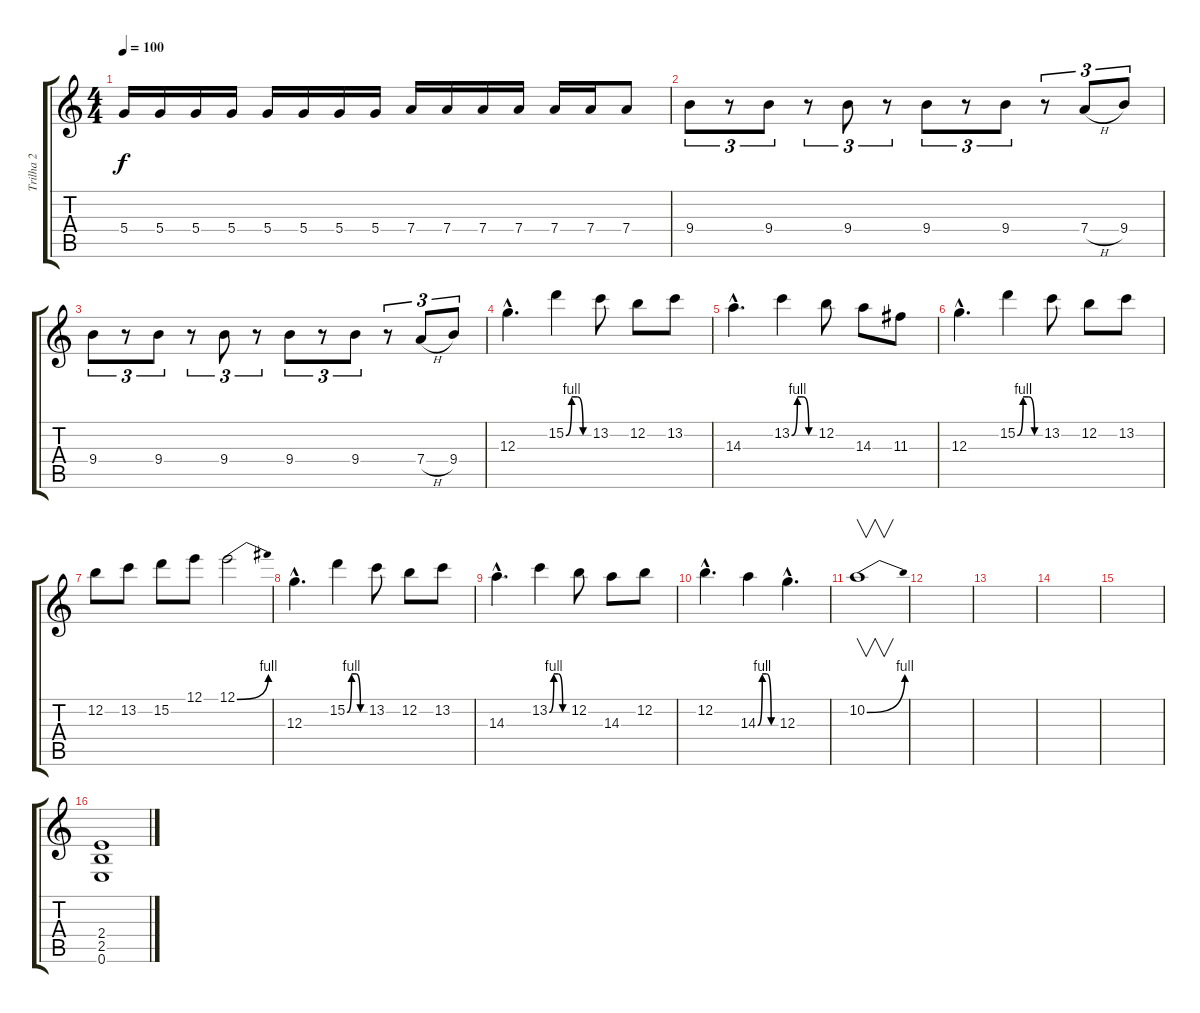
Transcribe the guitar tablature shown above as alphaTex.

\track ("Trilha 2" "Trilha 2") {instrument distortionguitar}
\staff {score tabs}
\tuning (E4 B3 G3 D3 A2 E2) {hide}
\ts (4 4)
\tempo 100
\clef g2
\ks c
5.4.16{dy f} 5.4.16 5.4.16 5.4.16 5.4.16 5.4.16 5.4.16 5.4.16 7.4.16 7.4.16 7.4.16 7.4.16 7.4.16 7.4.16 7.4.8 |
9.4.8{tu (3 2)} r.8{tu (3 2)} 9.4.8{tu (3 2)} r.8{tu (3 2)} 9.4.8{tu (3 2)} r.8{tu (3 2)} 9.4.8{tu (3 2)} r.8{tu (3 2)} 9.4.8{tu (3 2)} r.8{tu (3 2)} 7.4{h}.8{tu (3 2)} 9.4.8{tu (3 2)} |
9.4.8{tu (3 2)} r.8{tu (3 2)} 9.4.8{tu (3 2)} r.8{tu (3 2)} 9.4.8{tu (3 2)} r.8{tu (3 2)} 9.4.8{tu (3 2)} r.8{tu (3 2)} 9.4.8{tu (3 2)} r.8{tu (3 2)} 7.4{h}.8{tu (3 2)} 9.4.8{tu (3 2)} |
12.3{hac}.4{d} 15.2{be (custom 0 0 15 4 30 4 45 0 60 0)}.4 13.2.8 12.2.8 13.2.8 |
14.3{hac}.4{d} 13.2{be (custom 0 0 15 4 30 4 45 0 60 0)}.4 12.2.8 14.3.8 11.3.8 |
12.3{hac}.4{d} 15.2{be (custom 0 0 15 4 30 4 45 0 60 0)}.4 13.2.8 12.2.8 13.2.8 |
12.2.8 13.2.8 15.2.8 12.1.8 12.1{be (bend 0 0 60 4)}.2 |
12.3{hac}.4{d} 15.2{be (custom 0 0 15 4 30 4 45 0 60 0)}.4 13.2.8 12.2.8 13.2.8 |
14.3{hac}.4{d} 13.2{be (custom 0 0 15 4 30 4 45 0 60 0)}.4 12.2.8 14.3.8 12.2.8 |
12.2{hac}.4{d} 14.3{be (custom 0 0 15 4 30 4 45 0 60 0)}.4 12.3{hac}.4{d} |
10.2{be (bend 0 0 60 4)}.1{v} |
|
|
|
|
(2.4 2.5 0.6).1
